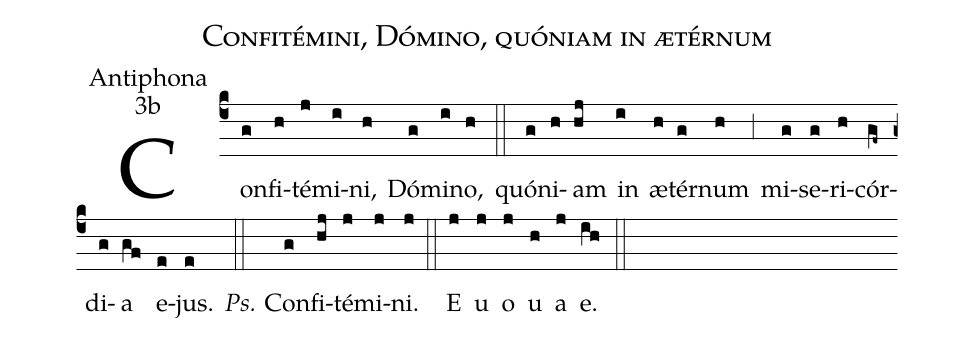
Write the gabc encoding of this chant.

name:Confitémini, Dómino, quóniam in ætérnum;
office-part:Antiphona;
mode:3b;
%%
(c4) Con(g)fi(h)té(j)mi(i)ni,(h) Dó(g)mi(i)no,(h) (::) quó(g)ni(h)am(hj) in(i) æ(h)tér(g)num(h) (;3) mi(g)se(g)ri(h)cór(gf~)di(g)a(gf) e(e)jus.(e) (::)
<i>Ps.</i> C{o}n(g)fi(hj)té(j)mi(j)ni.(j) (::)
<eu> E(j) u(j) o(j) u(h) a(j) e.(ih) </eu>(::)
